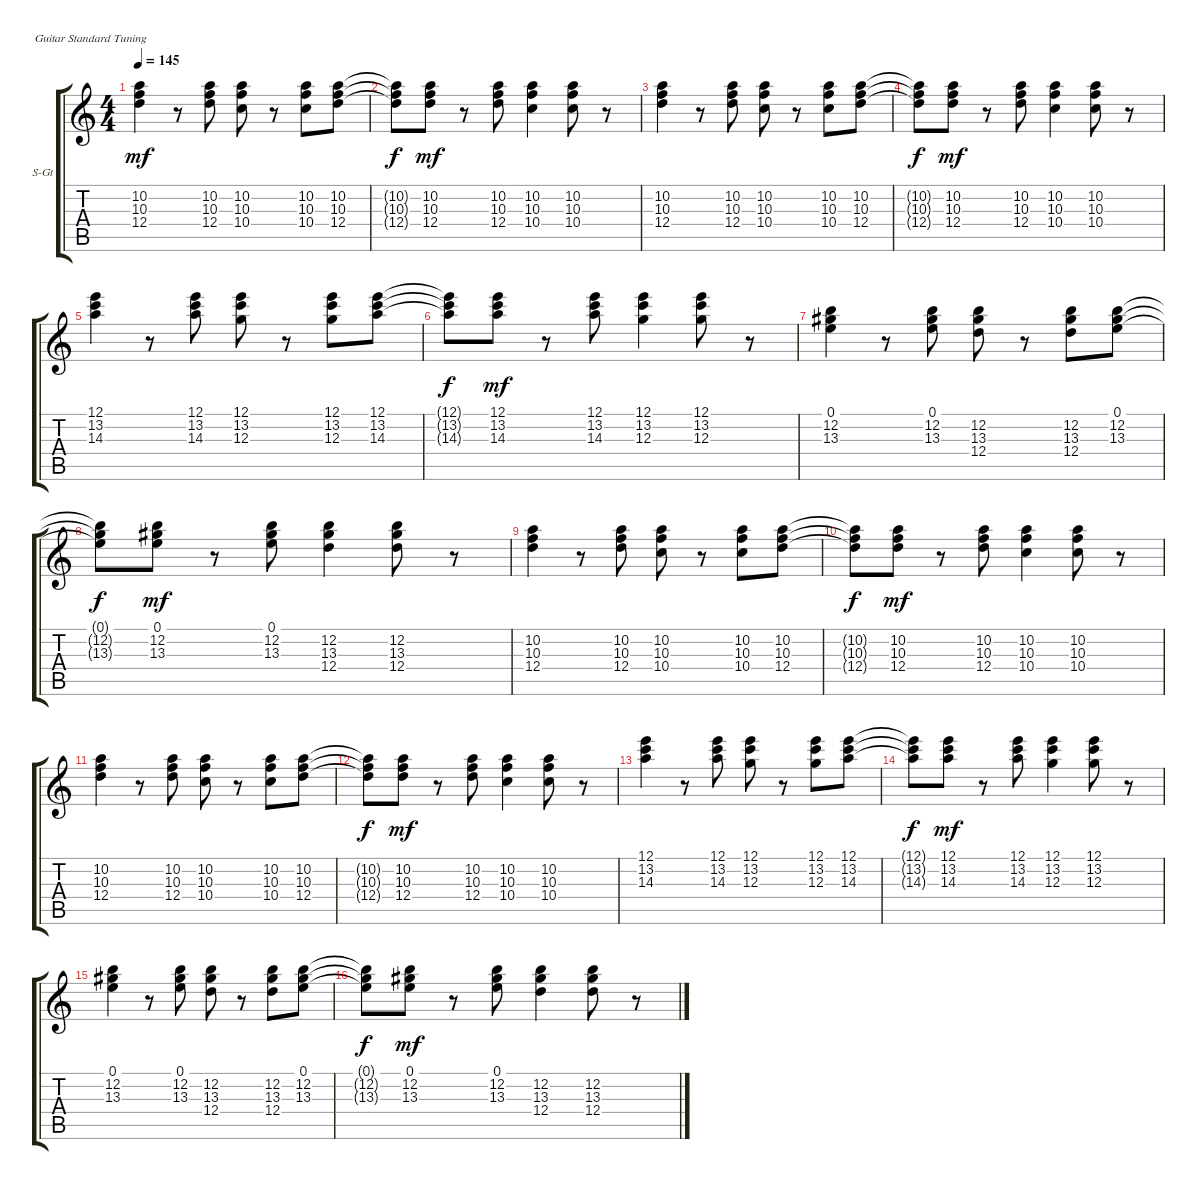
\bracketExtendMode groupsimilarinstruments
\firstSystemTrackNameOrientation horizontal
\otherSystemsTrackNameOrientation horizontal
\track ("Riff" "S-Gt") {instrument pad3polysynth}
\staff {score tabs}
\tuning (E4 B3 G3 D3 A2 E2)
\displaytranspose 12
\ts (4 4)
\tempo 145
\clef g2
\ks c
(10.2 10.3 12.4).4{dy mf} r.8 (10.2 10.3 12.4).8 (10.2 10.3 10.4).8 r.8 (10.2 10.3 10.4).8 (10.2 10.3 12.4).8 |
(10.2{t} 10.3{t} 12.4{t}).8{dy f} (10.2 10.3 12.4).8{dy mf} r.8 (10.2 10.3 12.4).8 (10.2 10.3 10.4).4 (10.2 10.3 10.4).8 r.8 |
(10.2 10.3 12.4).4 r.8 (10.2 10.3 12.4).8 (10.2 10.3 10.4).8 r.8 (10.2 10.3 10.4).8 (10.2 10.3 12.4).8 |
(10.2{t} 10.3{t} 12.4{t}).8{dy f} (10.2 10.3 12.4).8{dy mf} r.8 (10.2 10.3 12.4).8 (10.2 10.3 10.4).4 (10.2 10.3 10.4).8 r.8 |
(12.1 13.2 14.3).4 r.8 (12.1 13.2 14.3).8 (12.1 13.2 12.3).8 r.8 (12.1 13.2 12.3).8 (12.1 13.2 14.3).8 |
(12.1{t} 13.2{t} 14.3{t}).8{dy f} (12.1 13.2 14.3).8{dy mf} r.8 (12.1 13.2 14.3).8 (12.1 13.2 12.3).4 (12.1 13.2 12.3).8 r.8 |
(0.1 12.2 13.3).4 r.8 (0.1 12.2 13.3).8 (12.2 13.3 12.4).8 r.8 (12.2 13.3 12.4).8 (0.1 12.2 13.3).8 |
(0.1{t} 12.2{t} 13.3{t}).8{dy f} (0.1 12.2 13.3).8{dy mf} r.8 (0.1 12.2 13.3).8 (12.2 13.3 12.4).4 (12.2 13.3 12.4).8 r.8 |
(10.2 10.3 12.4).4 r.8 (10.2 10.3 12.4).8 (10.2 10.3 10.4).8 r.8 (10.2 10.3 10.4).8 (10.2 10.3 12.4).8 |
(10.2{t} 10.3{t} 12.4{t}).8{dy f} (10.2 10.3 12.4).8{dy mf} r.8 (10.2 10.3 12.4).8 (10.2 10.3 10.4).4 (10.2 10.3 10.4).8 r.8 |
(10.2 10.3 12.4).4 r.8 (10.2 10.3 12.4).8 (10.2 10.3 10.4).8 r.8 (10.2 10.3 10.4).8 (10.2 10.3 12.4).8 |
(10.2{t} 10.3{t} 12.4{t}).8{dy f} (10.2 10.3 12.4).8{dy mf} r.8 (10.2 10.3 12.4).8 (10.2 10.3 10.4).4 (10.2 10.3 10.4).8 r.8 |
(12.1 13.2 14.3).4 r.8 (12.1 13.2 14.3).8 (12.1 13.2 12.3).8 r.8 (12.1 13.2 12.3).8 (12.1 13.2 14.3).8 |
(12.1{t} 13.2{t} 14.3{t}).8{dy f} (12.1 13.2 14.3).8{dy mf} r.8 (12.1 13.2 14.3).8 (12.1 13.2 12.3).4 (12.1 13.2 12.3).8 r.8 |
(0.1 12.2 13.3).4 r.8 (0.1 12.2 13.3).8 (12.2 13.3 12.4).8 r.8 (12.2 13.3 12.4).8 (0.1 12.2 13.3).8 |
(0.1{t} 12.2{t} 13.3{t}).8{dy f} (0.1 12.2 13.3).8{dy mf} r.8 (0.1 12.2 13.3).8 (12.2 13.3 12.4).4 (12.2 13.3 12.4).8 r.8
